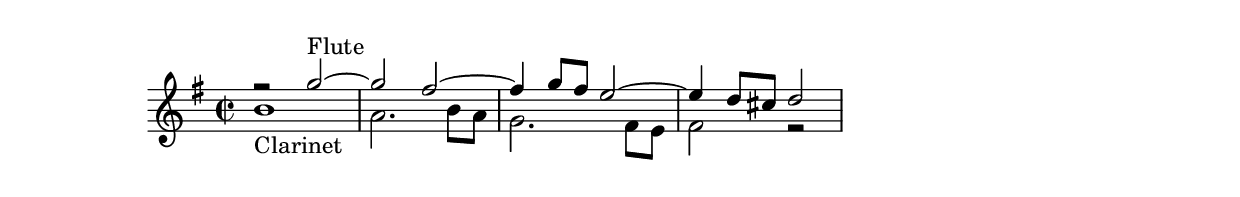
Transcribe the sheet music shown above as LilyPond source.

%% Do not edit this file; it is auto-generated from LSR http://lsr.dsi.unimi.it
%% This file is in the public domain.
\version "2.11.51"

\header {
  lsrtags = "contexts-and-engravers, midi"

  texidoces = "
Al producir una salida MIDI, el comportamiento predeterminado es
que cada pentagrama representa un canal MIDI, con todas las voces
de dicho pentagrama mezcladas.  Esto reduce al mínimo el riesgo de
que se agote el número de canales MIDI disponibles, pues existe un
máximo de 16 canales por pista.

Sin embargo, cuando se traslada el interpretador
@code{Staff_performer} al contexto @code{Voice}, cada voz de un
pentagrama puede tener su propio canal MIDI, como se muestra en el
siguiente ejemplo: a pesar de estar sobre el mismo pentagrama, se
crean dos canales MIDI, cada uno con un @code{midiInstrument}
distinto.

"
  doctitlees = "Modificar la salida MIDI para que tenga un canal por cada voz"

  texidoc = "
When outputting MIDI, the default behavior is for each staff to
represent one MIDI channel, with all the voices on a staff amalgamated.
This minimizes the risk of running out of MIDI channels, since there
are only 16 available per track.

However, by moving the @code{Staff_performer} to the @code{Voice}
context, each voice on a staff can have its own MIDI channel, as is
demonstrated by the following example: despite being on the same staff,
two MIDI channels are created, each with a different
@code{midiInstrument}. 

"
  doctitle = "Changing MIDI output to one channel per voice"
} % begin verbatim
\score {
  \new Staff <<
    \new Voice \relative c''' {
      \set midiInstrument = #"flute"
      \voiceOne
      \key g \major
      \time 2/2
      r2 g-"Flute" ~
      g fis ~
      fis4 g8 fis e2 ~
      e4 d8 cis d2
    }
    \new Voice \relative c'' {
      \set midiInstrument = #"clarinet"
      \voiceTwo
      b1-"Clarinet"
      a2. b8 a
      g2. fis8 e
      fis2 r
    }
  >>
  \layout { }
  \midi {
    \context {
      \Staff
      \remove "Staff_performer"
    }
    \context {
      \Voice
      \consists "Staff_performer"      
    }
    \context {
      \Score
      tempoWholesPerMinute = #(ly:make-moment 72 2)
    }
  }
}
